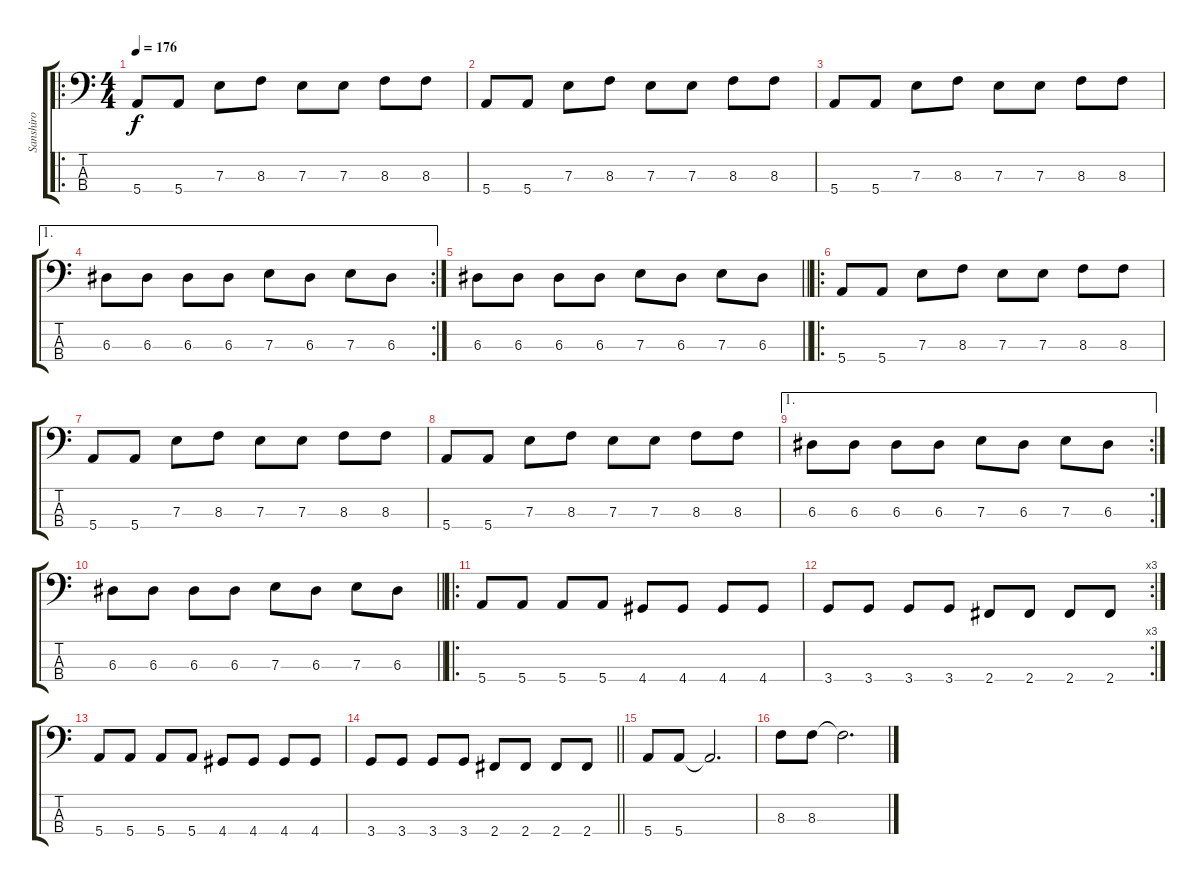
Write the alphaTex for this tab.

\track ("Sanshiro" "Sanshiro") {instrument electricbasspick}
\staff {score tabs}
\tuning (G2 D2 A1 E1) {hide}
\ro
\ts (4 4)
\section ("" "")
\tempo 176
\clef f4
\ks c
5.4.8{dy f} 5.4.8 7.3.8 8.3.8 7.3.8 7.3.8 8.3.8 8.3.8 |
5.4.8 5.4.8 7.3.8 8.3.8 7.3.8 7.3.8 8.3.8 8.3.8 |
5.4.8 5.4.8 7.3.8 8.3.8 7.3.8 7.3.8 8.3.8 8.3.8 |
\ae 1
\rc 2
6.3.8 6.3.8 6.3.8 6.3.8 7.3.8 6.3.8 7.3.8 6.3.8 |
\barLineRight lightlight
6.3.8 6.3.8 6.3.8 6.3.8 7.3.8 6.3.8 7.3.8 6.3.8 |
\ro
\section ("" "")
5.4.8 5.4.8 7.3.8 8.3.8 7.3.8 7.3.8 8.3.8 8.3.8 |
5.4.8 5.4.8 7.3.8 8.3.8 7.3.8 7.3.8 8.3.8 8.3.8 |
5.4.8 5.4.8 7.3.8 8.3.8 7.3.8 7.3.8 8.3.8 8.3.8 |
\ae 1
\rc 2
6.3.8 6.3.8 6.3.8 6.3.8 7.3.8 6.3.8 7.3.8 6.3.8 |
\barLineRight lightlight
6.3.8 6.3.8 6.3.8 6.3.8 7.3.8 6.3.8 7.3.8 6.3.8 |
\ro
\section ("" "")
5.4.8 5.4.8 5.4.8 5.4.8 4.4.8 4.4.8 4.4.8 4.4.8 |
\rc 3
3.4.8 3.4.8 3.4.8 3.4.8 2.4.8 2.4.8 2.4.8 2.4.8 |
5.4.8 5.4.8 5.4.8 5.4.8 4.4.8 4.4.8 4.4.8 4.4.8 |
\barLineRight lightlight
3.4.8 3.4.8 3.4.8 3.4.8 2.4.8 2.4.8 2.4.8 2.4.8 |
\section ("" "")
5.4.8 5.4.8 5.4{t}.2{d} |
8.3.8 8.3.8 8.3{t}.2{d}
